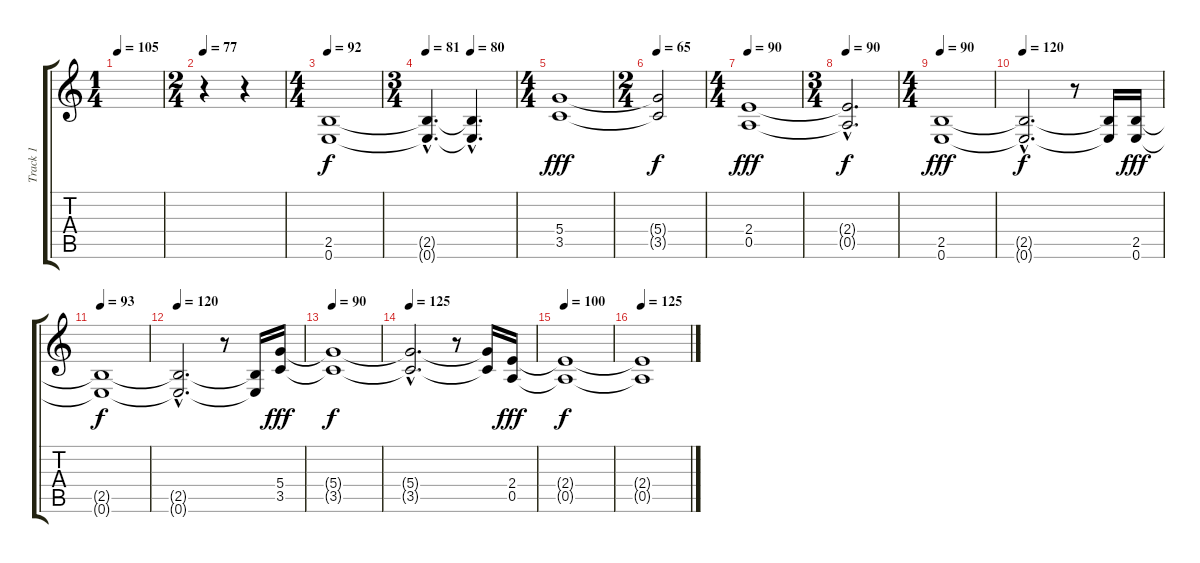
\track ("Track 1" "Track 1") {instrument distortionguitar}
\staff {score tabs}
\tuning (E4 B3 G3 D3 A2 E2) {hide}
\ts (1 4)
\tempo 105
\tempo 145
\tempo 105
\clef g2
\ks c
|
\ts (2 4)
\tempo 77
r.4 r.4 |
\ts (4 4)
\tempo 92
(2.5 0.6).1 |
\ts (3 4)
\tempo 81
\tempo (80 0.5)
(2.5{hac t} 0.6{hac t}).4{d dy f} (2.5{hac t} 0.6{hac t}).4{d} |
\ts (4 4)
(5.4 3.5).1{dy fff} |
\ts (2 4)
\tempo 65
(5.4{t} 3.5{t}).2{dy f} |
\ts (4 4)
\tempo 90
(2.4 0.5).1{dy fff} |
\ts (3 4)
\tempo 90
(2.4{hac t} 0.5{hac t}).2{d dy f} |
\ts (4 4)
\tempo 90
(2.5 0.6).1{dy fff} |
\tempo 120
(2.5{hac t} 0.6{hac t}).2{d dy f} r.8 (2.5{t} 0.6{t}).16 (2.5 0.6).16{dy fff} |
\tempo 93
(2.5{t} 0.6{t}).1{dy f} |
\tempo 120
(2.5{hac t} 0.6{hac t}).2{d} r.8 (2.5{t} 0.6{t}).16 (5.4 3.5).16{dy fff} |
\tempo 90
(5.4{t} 3.5{t}).1{dy f} |
\tempo 125
(5.4{hac t} 3.5{hac t}).2{d} r.8 (5.4{t} 3.5{t}).16 (2.4 0.5).16{dy fff} |
\tempo 100
(2.4{t} 0.5{t}).1{dy f} |
\tempo 125
(2.4{t} 0.5{t}).1
